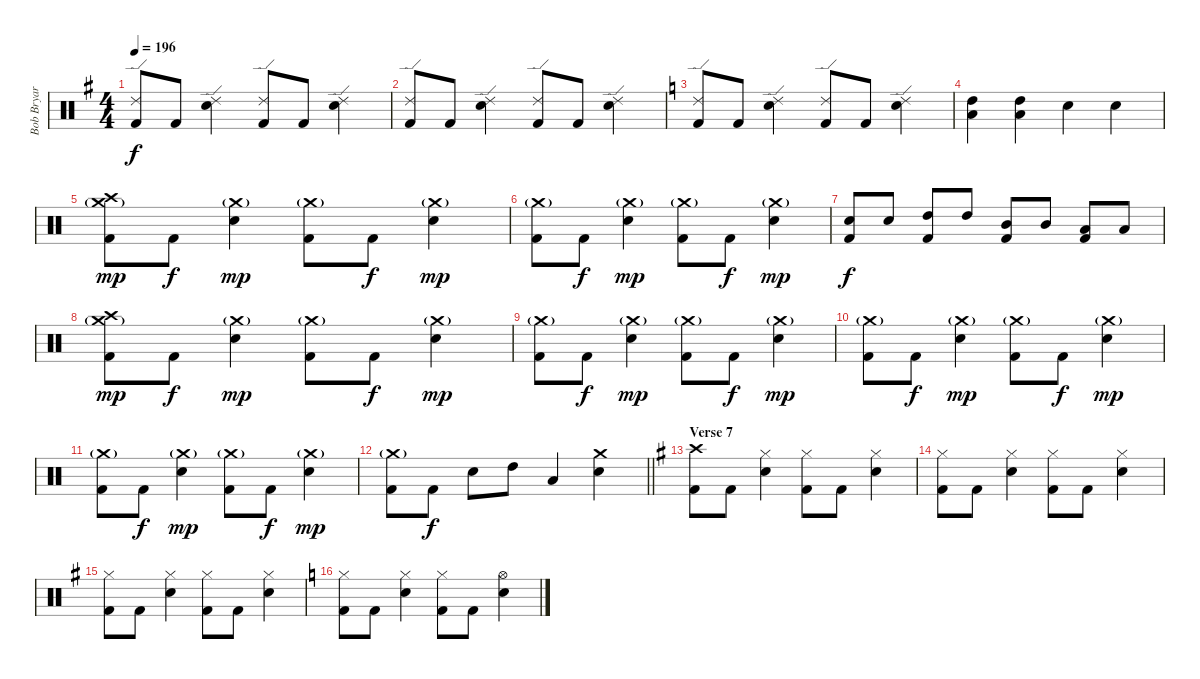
\track ("Bob Bryar bateria" "Bob Bryar ") {instrument percussion}
\staff {score}
\articulation defaults
\ts (4 4)
\tempo 196
\clef neutral
\ks eminor
("Ride (edge) 2" "Kick (hit) 2").8{dy f} "Kick (hit) 2".8 ("Ride (edge) 2" "Electric Snare (hit)").4 ("Ride (edge) 2" "Kick (hit) 2").8 "Kick (hit) 2".8 ("Ride (edge) 2" "Electric Snare (hit)").4 |
("Ride (edge) 2" "Kick (hit) 2").8 "Kick (hit) 2".8 ("Ride (edge) 2" "Electric Snare (hit)").4 ("Ride (edge) 2" "Kick (hit) 2").8 "Kick (hit) 2".8 ("Ride (edge) 2" "Electric Snare (hit)").4 |
\ks c
("Ride (edge) 2" "Kick (hit) 2").8 "Kick (hit) 2".8 ("Ride (edge) 2" "Electric Snare (hit)").4 ("Ride (edge) 2" "Kick (hit) 2").8 "Kick (hit) 2".8 ("Ride (edge) 2" "Electric Snare (hit)").4 |
("High Tom (hit)" "Low Tom (hit)").4 ("High Tom (hit)" "Low Tom (hit)").4 "Electric Snare (hit)".4 "Electric Snare (hit)".4 |
("Crash medium (hit)"{g} "Crash high (hit)" "Kick (hit) 2").8{dy mp} "Kick (hit) 2".8{dy f} ("Crash medium (hit)"{g} "Electric Snare (hit)").4{dy mp} ("Crash medium (hit)"{g} "Kick (hit) 2").8 "Kick (hit) 2".8{dy f} ("Crash medium (hit)"{g} "Electric Snare (hit)").4{dy mp} |
("Crash medium (hit)"{g} "Kick (hit) 2").8 "Kick (hit) 2".8{dy f} ("Crash medium (hit)"{g} "Electric Snare (hit)").4{dy mp} ("Crash medium (hit)"{g} "Kick (hit) 2").8 "Kick (hit) 2".8{dy f} ("Crash medium (hit)"{g} "Electric Snare (hit)").4{dy mp} |
("Electric Snare (hit)" "Kick (hit) 2").8{dy f} "Electric Snare (hit)".8 ("High Tom (hit)" "Kick (hit) 2").8 "High Tom (hit)".8 ("Mid Tom (hit)" "Kick (hit) 2").8 "Mid Tom (hit)".8 ("Low Tom (hit)" "Kick (hit) 2").8 "Low Tom (hit)".8 |
("Crash medium (hit)"{g} "Crash high (hit)" "Kick (hit) 2").8{dy mp} "Kick (hit) 2".8{dy f} ("Crash medium (hit)"{g} "Electric Snare (hit)").4{dy mp} ("Crash medium (hit)"{g} "Kick (hit) 2").8 "Kick (hit) 2".8{dy f} ("Crash medium (hit)"{g} "Electric Snare (hit)").4{dy mp} |
("Crash medium (hit)"{g} "Kick (hit) 2").8 "Kick (hit) 2".8{dy f} ("Crash medium (hit)"{g} "Electric Snare (hit)").4{dy mp} ("Crash medium (hit)"{g} "Kick (hit) 2").8 "Kick (hit) 2".8{dy f} ("Crash medium (hit)"{g} "Electric Snare (hit)").4{dy mp} |
("Crash medium (hit)"{g} "Kick (hit) 2").8 "Kick (hit) 2".8{dy f} ("Crash medium (hit)"{g} "Electric Snare (hit)").4{dy mp} ("Crash medium (hit)"{g} "Kick (hit) 2").8 "Kick (hit) 2".8{dy f} ("Crash medium (hit)"{g} "Electric Snare (hit)").4{dy mp} |
("Crash medium (hit)"{g} "Kick (hit) 2").8 "Kick (hit) 2".8{dy f} ("Crash medium (hit)"{g} "Electric Snare (hit)").4{dy mp} ("Crash medium (hit)"{g} "Kick (hit) 2").8 "Kick (hit) 2".8{dy f} ("Crash medium (hit)"{g} "Electric Snare (hit)").4{dy mp} |
\barLineRight lightlight
("Crash medium (hit)"{g} "Kick (hit) 2").8 "Kick (hit) 2".8{dy f} "Electric Snare (hit)".8 "High Tom (hit)".8 "Low Tom (hit)".4 ("Crash medium (hit)" "Electric Snare (hit)").4 |
\section ("" "Verse 7")
\ks eminor
("Crash high (hit)" "Kick (hit) 2").8 "Kick (hit) 2".8 ("Hi-Hat (closed)" "Electric Snare (hit)").4 ("Hi-Hat (closed)" "Kick (hit) 2").8 "Kick (hit) 2".8 ("Hi-Hat (closed)" "Electric Snare (hit)").4 |
("Hi-Hat (closed)" "Kick (hit) 2").8 "Kick (hit) 2".8 ("Hi-Hat (closed)" "Electric Snare (hit)").4 ("Hi-Hat (closed)" "Kick (hit) 2").8 "Kick (hit) 2".8 ("Hi-Hat (closed)" "Electric Snare (hit)").4 |
("Hi-Hat (closed)" "Kick (hit) 2").8 "Kick (hit) 2".8 ("Hi-Hat (closed)" "Electric Snare (hit)").4 ("Hi-Hat (closed)" "Kick (hit) 2").8 "Kick (hit) 2".8 ("Hi-Hat (closed)" "Electric Snare (hit)").4 |
\ks c
("Hi-Hat (closed)" "Kick (hit) 2").8 "Kick (hit) 2".8 ("Hi-Hat (closed)" "Electric Snare (hit)").4 ("Hi-Hat (closed)" "Kick (hit) 2").8 "Kick (hit) 2".8 ("Hi-Hat (open)" "Electric Snare (hit)").4
